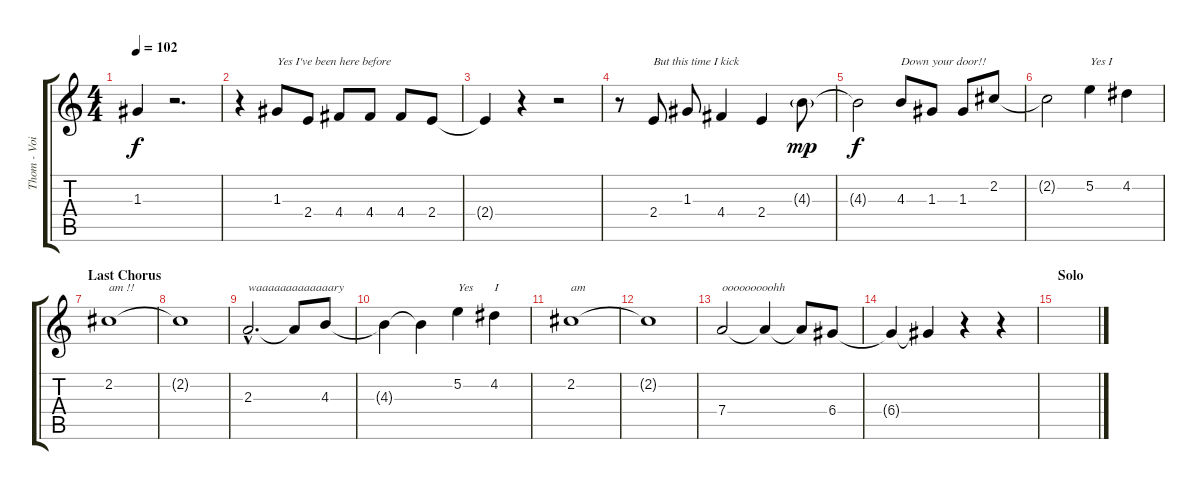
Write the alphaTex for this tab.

\track ("Thom - Voice" "Thom - Voi") {instrument fretlessbass}
\staff {score tabs}
\tuning (E4 B3 G3 D3 A2 E2) {hide}
\ts (4 4)
\tempo 102
\clef g2
\ks c
1.3{t}.4{dy f} r.2{d} |
r.4 1.3.8{txt "Yes I've been here before"} 2.4.8 4.4.8 4.4.8 4.4.8 2.4.8 |
2.4{t}.4 r.4 r.2 |
r.8 2.4.8{txt "But this time I kick"} 1.3.8 4.4.4 2.4.4 4.3{g}.8{dy mp} |
4.3{t}.2{dy f} 4.3.8{txt "Down your door!!"} 1.3.8 1.3.8 2.2.8 |
2.2{t}.2 5.2.4{txt "Yes I"} 4.2.4 |
\section ("" "Last Chorus")
2.2.1{txt "am !!"} |
2.2{t}.1 |
2.3{hac}.2{d txt "waaaaaaaaaaaaary"} 2.3{t}.8 4.3.8 |
4.3{t}.4 4.3{t}.4 5.2.4{txt "Yes"} 4.2.4{txt "I"} |
2.2.1{txt "am"} |
2.2{t}.1 |
7.4.2{txt "ooooooooohh"} 7.4{t}.4 7.4{t}.8 6.4.8 |
6.4{t}.4 6.4{t}.4 r.4 r.4 |
\section ("" "Solo")
